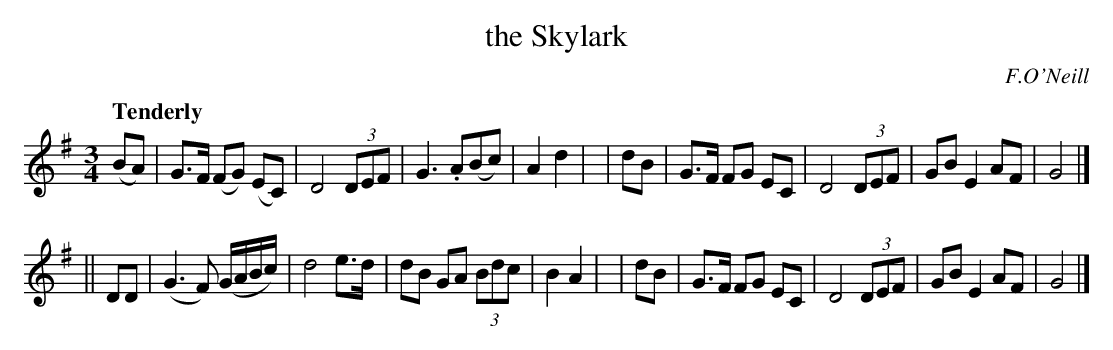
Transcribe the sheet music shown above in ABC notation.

X:1
T: the Skylark
O: F.O'Neill
Q: "Tenderly"
M: 3/4
L: 1/8
K: G
  (BA) | G>F (FG) (EC) | D4 (3DEF | G3 .A(Bc) | A2 d2 |\
|  dB  | G>F  FG   EC | D4 (3DEF | GB E2 AF | G4 |]
|| DD  | (G3 F) (G/A/B/c/) | d4 e>d | dB GA (3Bdc | B2 A2 |\
|  dB  | G>F  FG   EC | D4 (3DEF | GB E2 AF | G4 |]
